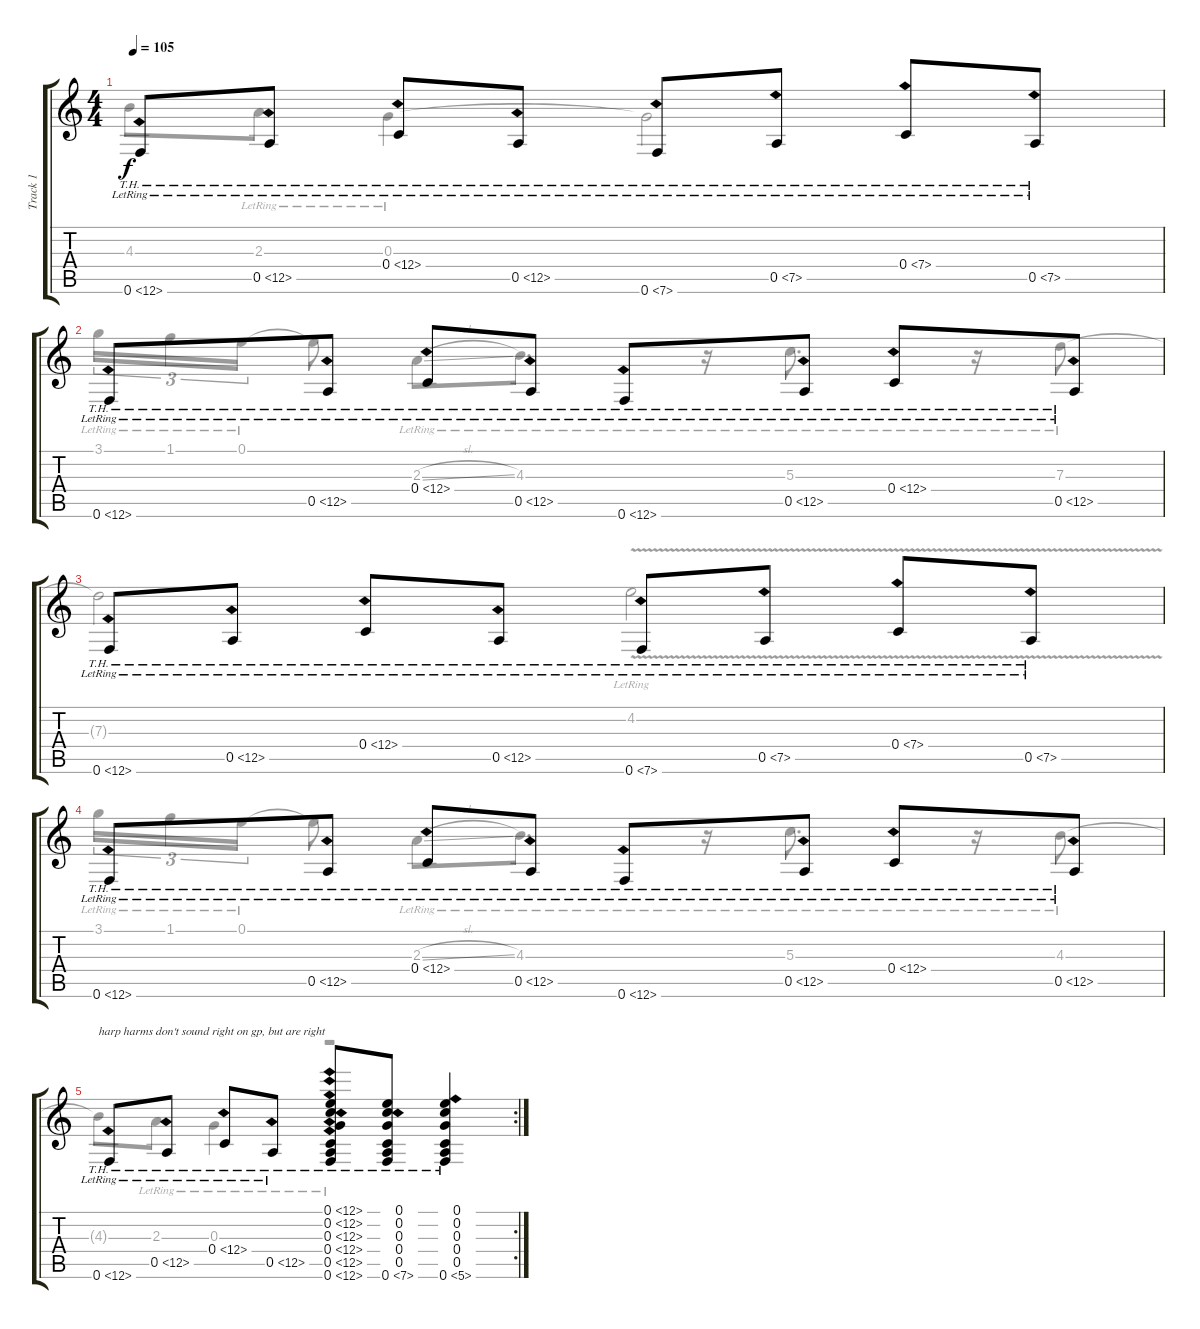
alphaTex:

\track ("Track 1" "Track 1") {instrument electricguitarclean}
\staff {score tabs}
\tuning (E4 C4 G3 C3 A2 F2) {hide}
\voice
\ts (4 4)
\tempo 105
\clef g2
\ks c
0.6{th 12 lr}.8{dy f} 0.5{th 12 lr}.8 0.4{th 12 lr}.8 0.5{th 12 lr}.8 0.6{th 7 lr}.8 0.5{th 7 lr}.8 0.4{th 7 lr}.8 0.5{th 7 lr}.8 |
0.6{th 12 lr}.8 0.5{th 12 lr}.8 0.4{th 12 lr}.8 0.5{th 12 lr}.8 0.6{th 12 lr}.8 0.5{th 12 lr}.8 0.4{th 12 lr}.8 0.5{th 12 lr}.8 |
0.6{th 12 lr}.8 0.5{th 12 lr}.8 0.4{th 12 lr}.8 0.5{th 12 lr}.8 0.6{th 7 lr}.8 0.5{th 7 lr}.8 0.4{th 7 lr}.8 0.5{th 7 lr}.8 |
0.6{th 12 lr}.8 0.5{th 12 lr}.8 0.4{th 12 lr}.8 0.5{th 12 lr}.8 0.6{th 12 lr}.8 0.5{th 12 lr}.8 0.4{th 12 lr}.8 0.5{th 12 lr}.8 |
\rc 2
0.6{th 12 lr}.8{txt "harp harms don't sound right on gp, but are right"} 0.5{th 12 lr}.8 0.4{th 12 lr}.8 0.5{th 12 lr}.8 (0.1{th 12} 0.2{th 12} 0.3{th 12} 0.4{th 12} 0.5{th 12} 0.6{th 12}).8 (0.1 0.2 0.3 0.4 0.5 0.6{th 7}).8 (0.1 0.2 0.3 0.4 0.5 0.6{th 5}).4 |
\voice
\clef g2
\ottava regular
\simile none
\ks c
4.3{t}.8{dy f} 2.3{lr}.8 0.3{lr}.4 0.3{t}.2 |
3.1{lr}.16{tu (3 2)} 1.1{lr}.16{tu (3 2)} 0.1{lr}.16{tu (3 2)} 0.1{t}.8 2.3{sl lr}.8 4.3{lr}.8{d} r.16 5.3{lr}.8{d} r.16 7.3{lr}.8 |
7.3{t}.2 4.2{v lr}.2 |
3.1{lr}.16{tu (3 2)} 1.1{lr}.16{tu (3 2)} 0.1{lr}.16{tu (3 2)} 0.1{t}.8 2.3{sl lr}.8 4.3{lr}.8{d} r.16 5.3{lr}.8{d} r.16 4.3{lr}.8 |
4.3{t}.8 2.3{lr}.8 0.3{lr}.4 r.2 |
